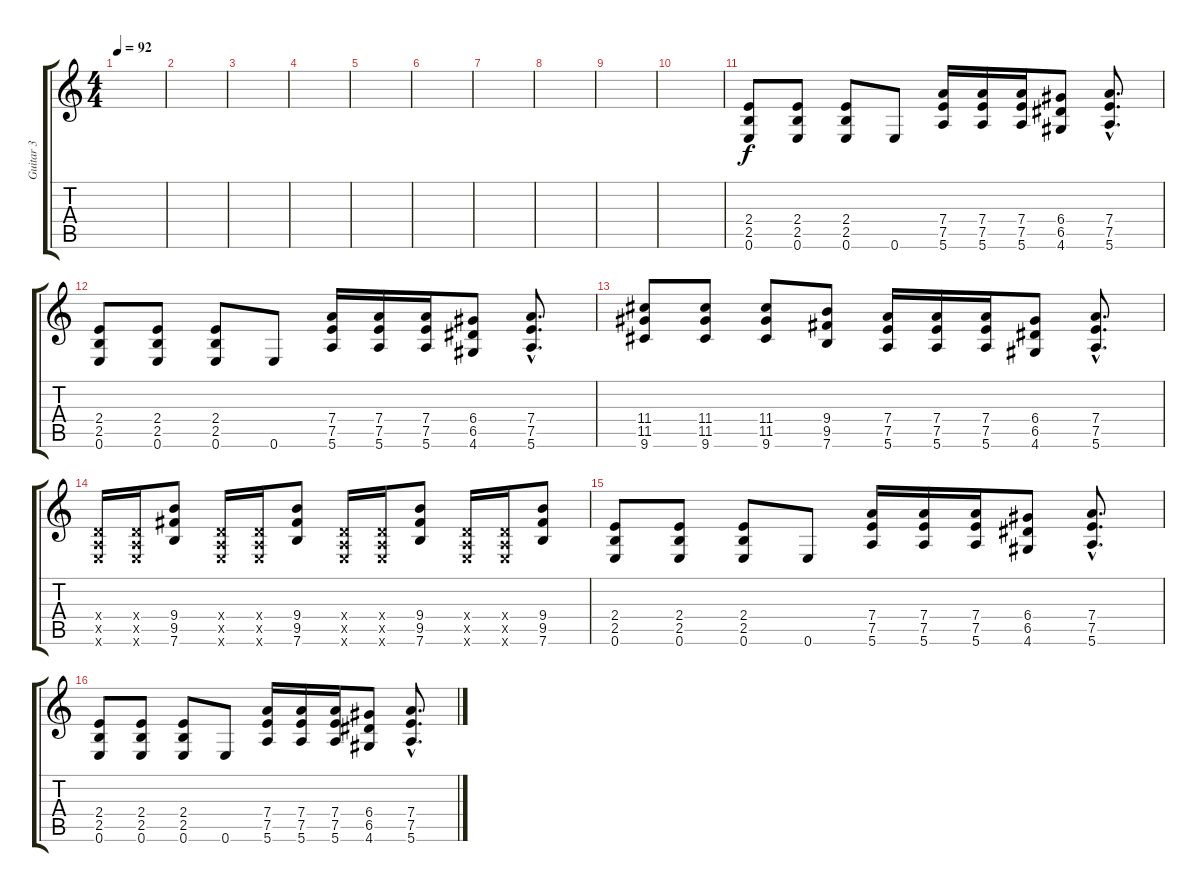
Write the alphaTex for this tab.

\track ("Guitar 3" "Guitar 3") {instrument distortionguitar}
\staff {score tabs}
\tuning (E4 B3 G3 D3 A2 E2) {hide}
\ts (4 4)
\tempo 92
\clef g2
\ks c
|
|
|
|
|
|
|
|
|
|
(2.4 2.5 0.6).8 (2.4 2.5 0.6).8 (2.4 2.5 0.6).8 0.6.8 (7.4 7.5 5.6).16 (7.4 7.5 5.6).16 (7.4 7.5 5.6).16 (6.4 6.5 4.6).8 (7.4{hac} 7.5{hac} 5.6{hac}).8{d} |
(2.4 2.5 0.6).8 (2.4 2.5 0.6).8 (2.4 2.5 0.6).8 0.6.8 (7.4 7.5 5.6).16 (7.4 7.5 5.6).16 (7.4 7.5 5.6).16 (6.4 6.5 4.6).8 (7.4{hac} 7.5{hac} 5.6{hac}).8{d} |
(11.4 11.5 9.6).8 (11.4 11.5 9.6).8 (11.4 11.5 9.6).8 (9.4 9.5 7.6).8 (7.4 7.5 5.6).16 (7.4 7.5 5.6).16 (7.4 7.5 5.6).16 (6.4 6.5 4.6).8 (7.4{hac} 7.5{hac} 5.6{hac}).8{d} |
(0.4{x} 0.5{x} 0.6{x}).16 (0.4{x} 0.5{x} 0.6{x}).16 (9.4 9.5 7.6).8 (0.4{x} 0.5{x} 0.6{x}).16 (0.4{x} 0.5{x} 0.6{x}).16 (9.4 9.5 7.6).8 (0.4{x} 0.5{x} 0.6{x}).16 (0.4{x} 0.5{x} 0.6{x}).16 (9.4 9.5 7.6).8 (0.4{x} 0.5{x} 0.6{x}).16 (0.4{x} 0.5{x} 0.6{x}).16 (9.4 9.5 7.6).8 |
(2.4 2.5 0.6).8 (2.4 2.5 0.6).8 (2.4 2.5 0.6).8 0.6.8 (7.4 7.5 5.6).16 (7.4 7.5 5.6).16 (7.4 7.5 5.6).16 (6.4 6.5 4.6).8 (7.4{hac} 7.5{hac} 5.6{hac}).8{d} |
(2.4 2.5 0.6).8 (2.4 2.5 0.6).8 (2.4 2.5 0.6).8 0.6.8 (7.4 7.5 5.6).16 (7.4 7.5 5.6).16 (7.4 7.5 5.6).16 (6.4 6.5 4.6).8 (7.4{hac} 7.5{hac} 5.6{hac}).8{d}
